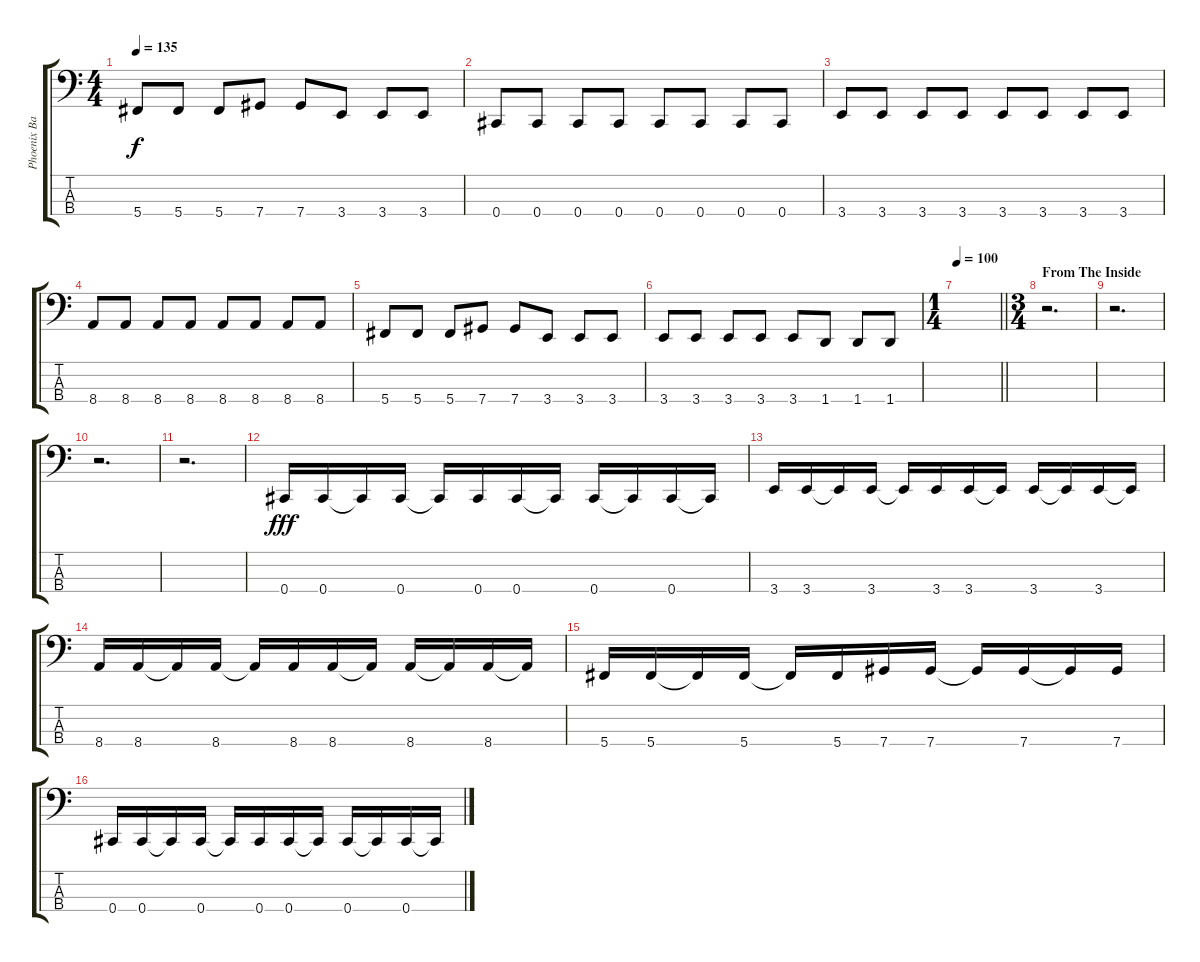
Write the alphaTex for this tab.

\track ("Phoenix Bass2" "Phoenix Ba") {instrument electricbasspick}
\staff {score tabs}
\tuning (Gb2 Db2 Ab1 Db1) {hide}
\ts (4 4)
\tempo 135
\clef f4
\ks c
5.4.8{dy f} 5.4.8 5.4.8 7.4.8 7.4.8 3.4.8 3.4.8 3.4.8 |
0.4.8 0.4.8 0.4.8 0.4.8 0.4.8 0.4.8 0.4.8 0.4.8 |
3.4.8 3.4.8 3.4.8 3.4.8 3.4.8 3.4.8 3.4.8 3.4.8 |
8.4.8 8.4.8 8.4.8 8.4.8 8.4.8 8.4.8 8.4.8 8.4.8 |
5.4.8 5.4.8 5.4.8 7.4.8 7.4.8 3.4.8 3.4.8 3.4.8 |
3.4.8 3.4.8 3.4.8 3.4.8 3.4.8 1.4.8 1.4.8 1.4.8 |
\ts (1 4)
\tempo 100
\barLineRight lightlight
|
\ts (3 4)
\section ("" "From The Inside")
r.2{d} |
r.2{d} |
r.2{d} |
r.2{d} |
0.4.16{dy fff} 0.4.16 0.4{t}.16 0.4.16 0.4{t}.16 0.4.16 0.4.16 0.4{t}.16 0.4.16 0.4{t}.16 0.4.16 0.4{t}.16 |
3.4.16 3.4.16 3.4{t}.16 3.4.16 3.4{t}.16 3.4.16 3.4.16 3.4{t}.16 3.4.16 3.4{t}.16 3.4.16 3.4{t}.16 |
8.4.16 8.4.16 8.4{t}.16 8.4.16 8.4{t}.16 8.4.16 8.4.16 8.4{t}.16 8.4.16 8.4{t}.16 8.4.16 8.4{t}.16 |
5.4.16 5.4.16 5.4{t}.16 5.4.16 5.4{t}.16 5.4.16 7.4.16 7.4.16 7.4{t}.16 7.4.16 7.4{t}.16 7.4.16 |
0.4.16 0.4.16 0.4{t}.16 0.4.16 0.4{t}.16 0.4.16 0.4.16 0.4{t}.16 0.4.16 0.4{t}.16 0.4.16 0.4{t}.16
